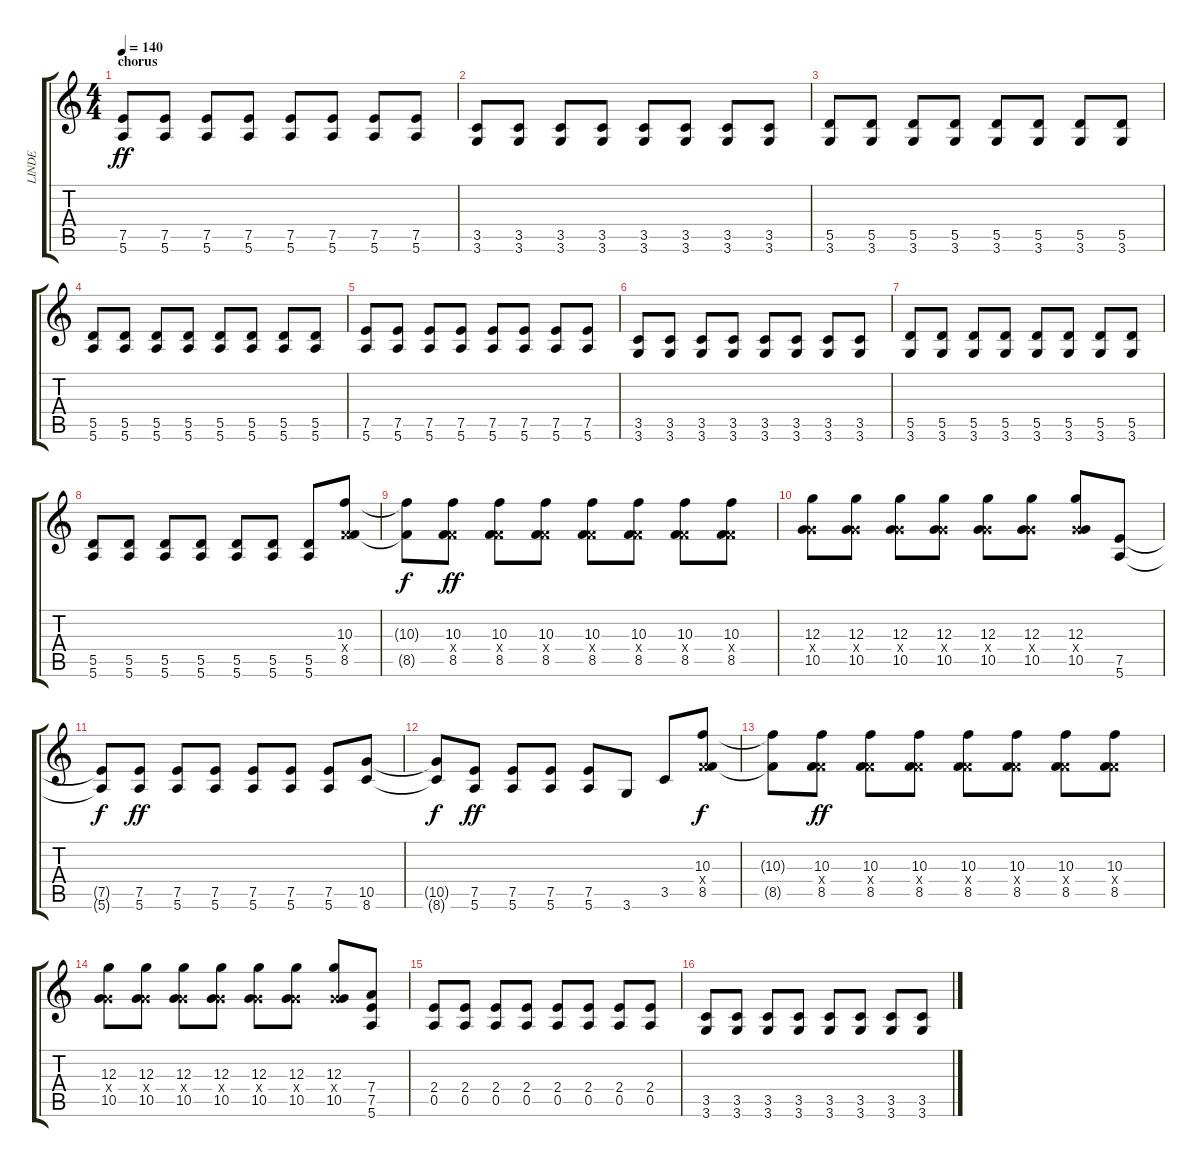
\track ("LINDE" "LINDE") {instrument distortionguitar}
\staff {score tabs}
\tuning (E4 B3 G3 D3 A2 E2) {hide}
\ts (4 4)
\section ("" "chorus")
\tempo 140
\clef g2
\ks c
(7.5 5.6).8{dy ff} (7.5 5.6).8 (7.5 5.6).8 (7.5 5.6).8 (7.5 5.6).8 (7.5 5.6).8 (7.5 5.6).8 (7.5 5.6).8 |
(3.5 3.6).8 (3.5 3.6).8 (3.5 3.6).8 (3.5 3.6).8 (3.5 3.6).8 (3.5 3.6).8 (3.5 3.6).8 (3.5 3.6).8 |
(5.5 3.6).8 (5.5 3.6).8 (5.5 3.6).8 (5.5 3.6).8 (5.5 3.6).8 (5.5 3.6).8 (5.5 3.6).8 (5.5 3.6).8 |
(5.5 5.6).8 (5.5 5.6).8 (5.5 5.6).8 (5.5 5.6).8 (5.5 5.6).8 (5.5 5.6).8 (5.5 5.6).8 (5.5 5.6).8 |
(7.5 5.6).8 (7.5 5.6).8 (7.5 5.6).8 (7.5 5.6).8 (7.5 5.6).8 (7.5 5.6).8 (7.5 5.6).8 (7.5 5.6).8 |
(3.5 3.6).8 (3.5 3.6).8 (3.5 3.6).8 (3.5 3.6).8 (3.5 3.6).8 (3.5 3.6).8 (3.5 3.6).8 (3.5 3.6).8 |
(5.5 3.6).8 (5.5 3.6).8 (5.5 3.6).8 (5.5 3.6).8 (5.5 3.6).8 (5.5 3.6).8 (5.5 3.6).8 (5.5 3.6).8 |
(5.5 5.6).8 (5.5 5.6).8 (5.5 5.6).8 (5.5 5.6).8 (5.5 5.6).8 (5.5 5.6).8 (5.5 5.6).8 (10.3 3.4{x} 8.5).8 |
(10.3{t} 8.5{t}).8{dy f} (10.3 3.4{x} 8.5).8{dy ff} (10.3 3.4{x} 8.5).8 (10.3 3.4{x} 8.5).8 (10.3 3.4{x} 8.5).8 (10.3 3.4{x} 8.5).8 (10.3 3.4{x} 8.5).8 (10.3 3.4{x} 8.5).8 |
(12.3 5.4{x} 10.5).8 (12.3 5.4{x} 10.5).8 (12.3 5.4{x} 10.5).8 (12.3 5.4{x} 10.5).8 (12.3 5.4{x} 10.5).8 (12.3 5.4{x} 10.5).8 (12.3 5.4{x} 10.5).8 (7.5 5.6).8 |
(7.5{t} 5.6{t}).8{dy f} (7.5 5.6).8{dy ff} (7.5 5.6).8 (7.5 5.6).8 (7.5 5.6).8 (7.5 5.6).8 (7.5 5.6).8 (10.5 8.6).8 |
(10.5{t} 8.6{t}).8{dy f} (7.5 5.6).8{dy ff} (7.5 5.6).8 (7.5 5.6).8 (7.5 5.6).8 3.6.8 3.5.8 (10.3 3.4{x} 8.5).8{dy f} |
(10.3{t} 8.5{t}).8 (10.3 3.4{x} 8.5).8{dy ff} (10.3 3.4{x} 8.5).8 (10.3 3.4{x} 8.5).8 (10.3 3.4{x} 8.5).8 (10.3 3.4{x} 8.5).8 (10.3 3.4{x} 8.5).8 (10.3 3.4{x} 8.5).8 |
(12.3 5.4{x} 10.5).8 (12.3 5.4{x} 10.5).8 (12.3 5.4{x} 10.5).8 (12.3 5.4{x} 10.5).8 (12.3 5.4{x} 10.5).8 (12.3 5.4{x} 10.5).8 (12.3 5.4{x} 10.5).8 (7.4 7.5 5.6).8 |
(2.4 0.5).8 (2.4 0.5).8 (2.4 0.5).8 (2.4 0.5).8 (2.4 0.5).8 (2.4 0.5).8 (2.4 0.5).8 (2.4 0.5).8 |
(3.5 3.6).8 (3.5 3.6).8 (3.5 3.6).8 (3.5 3.6).8 (3.5 3.6).8 (3.5 3.6).8 (3.5 3.6).8 (3.5 3.6).8
